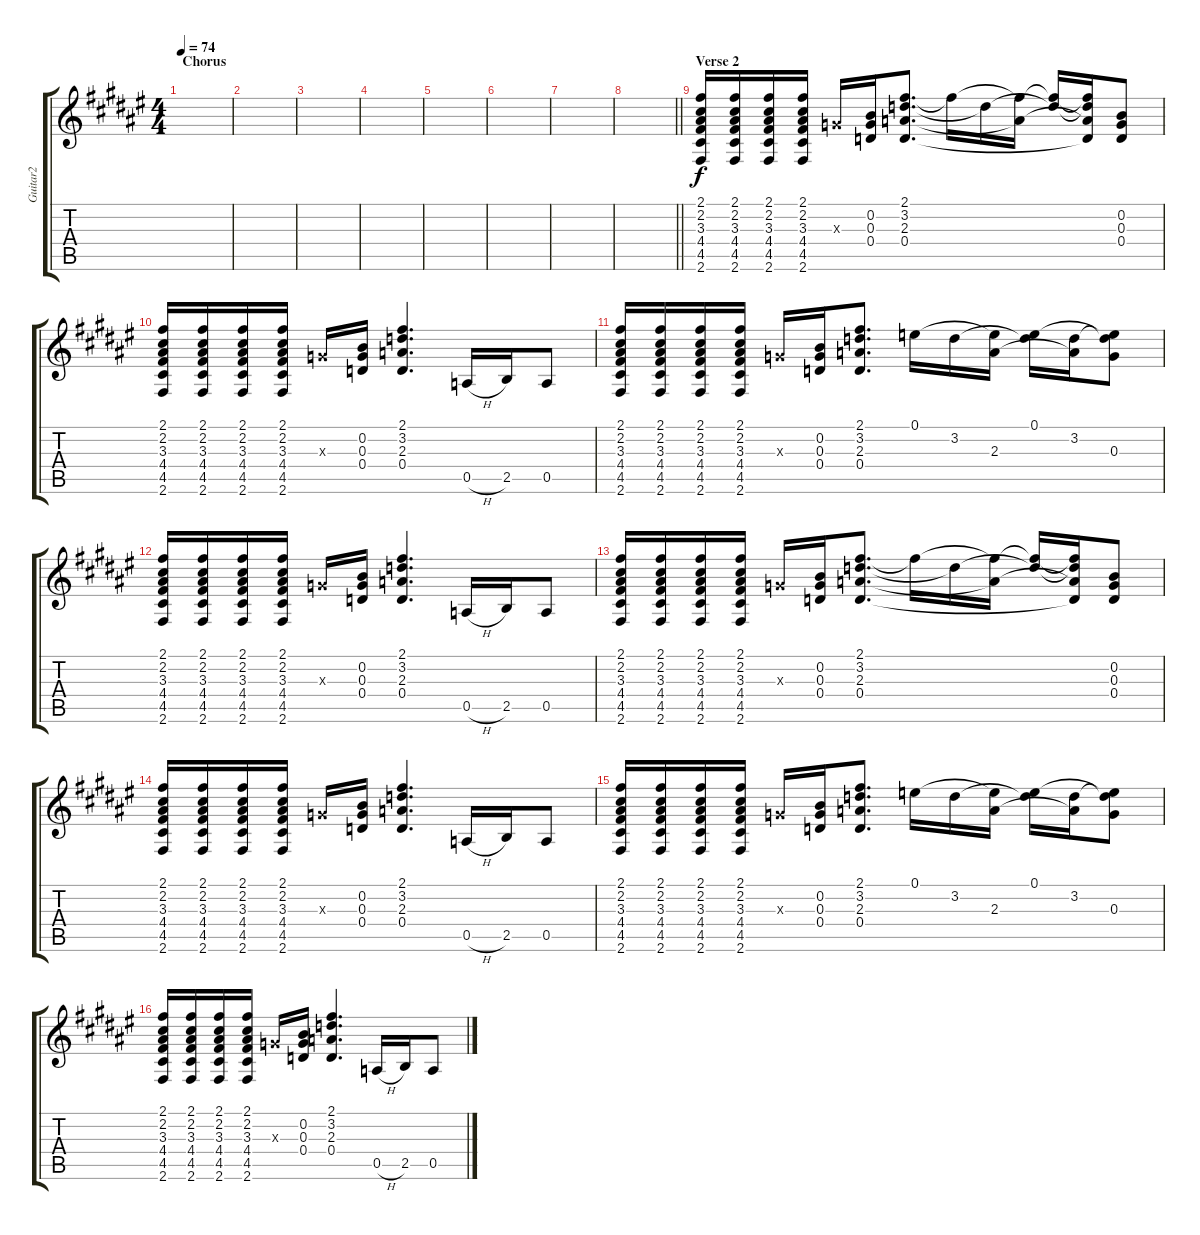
\track ("Guitar2" "Guitar2") {instrument acousticguitarsteel}
\staff {score tabs}
\tuning (E4 B3 G3 D3 A2 E2) {hide}
\ts (4 4)
\section ("" "Chorus")
\tempo 74
\clef g2
\ks f#
|
|
|
|
|
|
|
\barLineRight lightlight
|
\section ("" "Verse 2")
(2.1 2.2 3.3 4.4 4.5 2.6).16 (2.1 2.2 3.3 4.4 4.5 2.6).16 (2.1 2.2 3.3 4.4 4.5 2.6).16 (2.1 2.2 3.3 4.4 4.5 2.6).16 0.3{x}.16 (0.2 0.3 0.4).16 (2.1 3.2 2.3 0.4).8{d} 2.1{t}.16 3.2{t}.16 (2.1{t} 2.3{t}).16 (2.1{t} 3.2{t}).16 (2.1{t} 3.2{t} 2.3{t} 0.4{t}).16 (0.2 0.3 0.4).8 |
(2.1 2.2 3.3 4.4 4.5 2.6).16 (2.1 2.2 3.3 4.4 4.5 2.6).16 (2.1 2.2 3.3 4.4 4.5 2.6).16 (2.1 2.2 3.3 4.4 4.5 2.6).16 0.3{x}.16 (0.2 0.3 0.4).16 (2.1 3.2 2.3 0.4).4{d} 0.5{h}.16 2.5.16 0.5.8 |
(2.1 2.2 3.3 4.4 4.5 2.6).16 (2.1 2.2 3.3 4.4 4.5 2.6).16 (2.1 2.2 3.3 4.4 4.5 2.6).16 (2.1 2.2 3.3 4.4 4.5 2.6).16 0.3{x}.16 (0.2 0.3 0.4).16 (2.1 3.2 2.3 0.4).8{d} 0.1.16 3.2.16 (0.1{t} 2.3).16 (0.1 3.2{t}).16 (3.2 2.3{t}).16 (0.1{t} 3.2{t} 0.3).8 |
(2.1 2.2 3.3 4.4 4.5 2.6).16 (2.1 2.2 3.3 4.4 4.5 2.6).16 (2.1 2.2 3.3 4.4 4.5 2.6).16 (2.1 2.2 3.3 4.4 4.5 2.6).16 0.3{x}.16 (0.2 0.3 0.4).16 (2.1 3.2 2.3 0.4).4{d} 0.5{h}.16 2.5.16 0.5.8 |
(2.1 2.2 3.3 4.4 4.5 2.6).16 (2.1 2.2 3.3 4.4 4.5 2.6).16 (2.1 2.2 3.3 4.4 4.5 2.6).16 (2.1 2.2 3.3 4.4 4.5 2.6).16 0.3{x}.16 (0.2 0.3 0.4).16 (2.1 3.2 2.3 0.4).8{d} 2.1{t}.16 3.2{t}.16 (2.1{t} 2.3{t}).16 (2.1{t} 3.2{t}).16 (2.1{t} 3.2{t} 2.3{t} 0.4{t}).16 (0.2 0.3 0.4).8 |
(2.1 2.2 3.3 4.4 4.5 2.6).16 (2.1 2.2 3.3 4.4 4.5 2.6).16 (2.1 2.2 3.3 4.4 4.5 2.6).16 (2.1 2.2 3.3 4.4 4.5 2.6).16 0.3{x}.16 (0.2 0.3 0.4).16 (2.1 3.2 2.3 0.4).4{d} 0.5{h}.16 2.5.16 0.5.8 |
(2.1 2.2 3.3 4.4 4.5 2.6).16 (2.1 2.2 3.3 4.4 4.5 2.6).16 (2.1 2.2 3.3 4.4 4.5 2.6).16 (2.1 2.2 3.3 4.4 4.5 2.6).16 0.3{x}.16 (0.2 0.3 0.4).16 (2.1 3.2 2.3 0.4).8{d} 0.1.16 3.2.16 (0.1{t} 2.3).16 (0.1 3.2{t}).16 (3.2 2.3{t}).16 (0.1{t} 3.2{t} 0.3).8 |
(2.1 2.2 3.3 4.4 4.5 2.6).16 (2.1 2.2 3.3 4.4 4.5 2.6).16 (2.1 2.2 3.3 4.4 4.5 2.6).16 (2.1 2.2 3.3 4.4 4.5 2.6).16 0.3{x}.16 (0.2 0.3 0.4).16 (2.1 3.2 2.3 0.4).4{d} 0.5{h}.16 2.5.16 0.5.8
